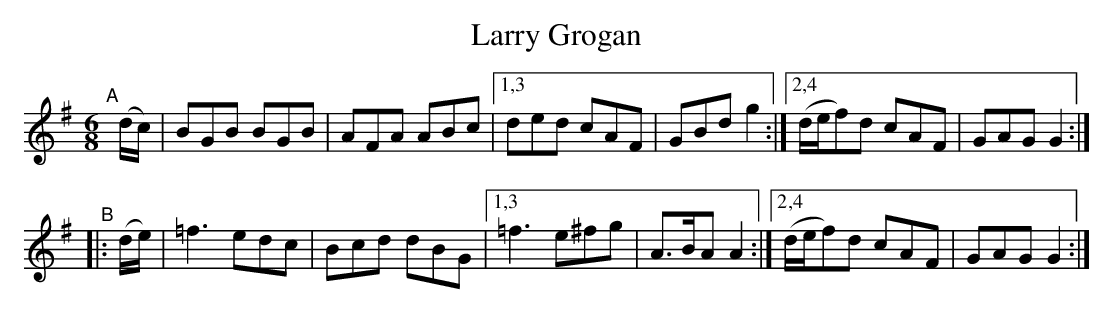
X:1
T: Larry Grogan
M: 6/8
L: 1/8
K: G
"^A"[|]\
(d/c/) | BGB BGB | AFA ABc |[1,3 ded cAF | GBd g2 :|[2,4 (d/e/f)d cAF | GAG G2 :|
"^B"|: \
(d/e/) | =f3 edc | Bcd dBG |[1,3 =f3 e^fg | A>BAA2 :|[2,4 (d/e/f)d cAF | GAG G2 :|
